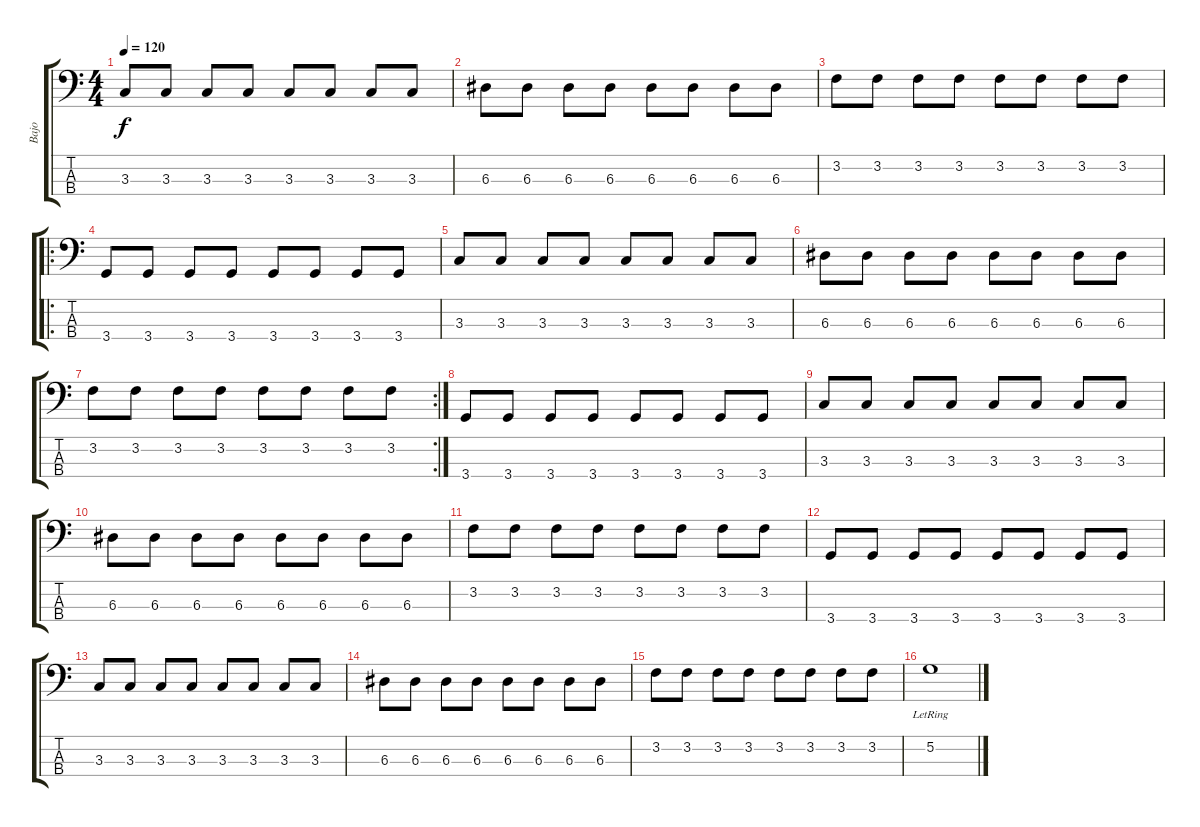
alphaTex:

\track ("Bajo" "Bajo") {instrument electricbassfinger}
\staff {score tabs}
\tuning (G2 D2 A1 E1) {hide}
\ts (4 4)
\tempo 120
\clef f4
\ks c
3.3.8{dy f} 3.3.8 3.3.8 3.3.8 3.3.8 3.3.8 3.3.8 3.3.8 |
6.3.8 6.3.8 6.3.8 6.3.8 6.3.8 6.3.8 6.3.8 6.3.8 |
3.2.8 3.2.8 3.2.8 3.2.8 3.2.8 3.2.8 3.2.8 3.2.8 |
\ro
3.4.8 3.4.8 3.4.8 3.4.8 3.4.8 3.4.8 3.4.8 3.4.8 |
3.3.8 3.3.8 3.3.8 3.3.8 3.3.8 3.3.8 3.3.8 3.3.8 |
6.3.8 6.3.8 6.3.8 6.3.8 6.3.8 6.3.8 6.3.8 6.3.8 |
\rc 2
3.2.8 3.2.8 3.2.8 3.2.8 3.2.8 3.2.8 3.2.8 3.2.8 |
3.4.8 3.4.8 3.4.8 3.4.8 3.4.8 3.4.8 3.4.8 3.4.8 |
3.3.8 3.3.8 3.3.8 3.3.8 3.3.8 3.3.8 3.3.8 3.3.8 |
6.3.8 6.3.8 6.3.8 6.3.8 6.3.8 6.3.8 6.3.8 6.3.8 |
3.2.8 3.2.8 3.2.8 3.2.8 3.2.8 3.2.8 3.2.8 3.2.8 |
3.4.8 3.4.8 3.4.8 3.4.8 3.4.8 3.4.8 3.4.8 3.4.8 |
3.3.8 3.3.8 3.3.8 3.3.8 3.3.8 3.3.8 3.3.8 3.3.8 |
6.3.8 6.3.8 6.3.8 6.3.8 6.3.8 6.3.8 6.3.8 6.3.8 |
3.2.8 3.2.8 3.2.8 3.2.8 3.2.8 3.2.8 3.2.8 3.2.8 |
5.2{lr}.1
